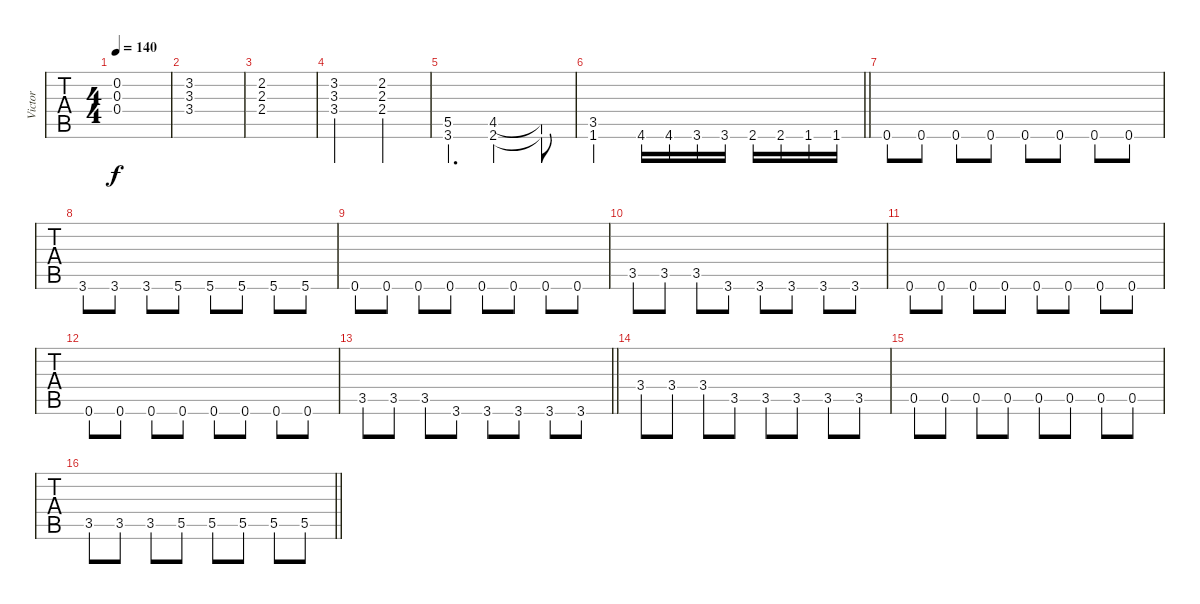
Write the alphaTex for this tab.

\track ("Victor" "Victor") {instrument overdrivenguitar}
\staff {tabs}
\tuning (D4 A3 F3 C3 G2 D2) {hide}
\ts (4 4)
\tempo 140
\clef g2
\ks c
(0.2 0.3 0.4).1{dy f} |
(3.2 3.3 3.4).1 |
(2.2 2.3 2.4).1 |
(3.2 3.3 3.4).2 (2.2 2.3 2.4).2 |
(5.5 3.6).4{d} (4.5 2.6).2 (4.5{t} 2.6{t}).8 |
\barLineRight lightlight
(3.5 1.6).2 4.6.16 4.6.16 3.6.16 3.6.16 2.6.16 2.6.16 1.6.16 1.6.16 |
0.6.8 0.6.8 0.6.8 0.6.8 0.6.8 0.6.8 0.6.8 0.6.8 |
3.6.8 3.6.8 3.6.8 5.6.8 5.6.8 5.6.8 5.6.8 5.6.8 |
0.6.8 0.6.8 0.6.8 0.6.8 0.6.8 0.6.8 0.6.8 0.6.8 |
3.5.8 3.5.8 3.5.8 3.6.8 3.6.8 3.6.8 3.6.8 3.6.8 |
0.6.8 0.6.8 0.6.8 0.6.8 0.6.8 0.6.8 0.6.8 0.6.8 |
0.6.8 0.6.8 0.6.8 0.6.8 0.6.8 0.6.8 0.6.8 0.6.8 |
\barLineRight lightlight
3.5.8 3.5.8 3.5.8 3.6.8 3.6.8 3.6.8 3.6.8 3.6.8 |
3.4.8 3.4.8 3.4.8 3.5.8 3.5.8 3.5.8 3.5.8 3.5.8 |
0.5.8 0.5.8 0.5.8 0.5.8 0.5.8 0.5.8 0.5.8 0.5.8 |
\barLineRight lightlight
3.5.8 3.5.8 3.5.8 5.5.8 5.5.8 5.5.8 5.5.8 5.5.8
